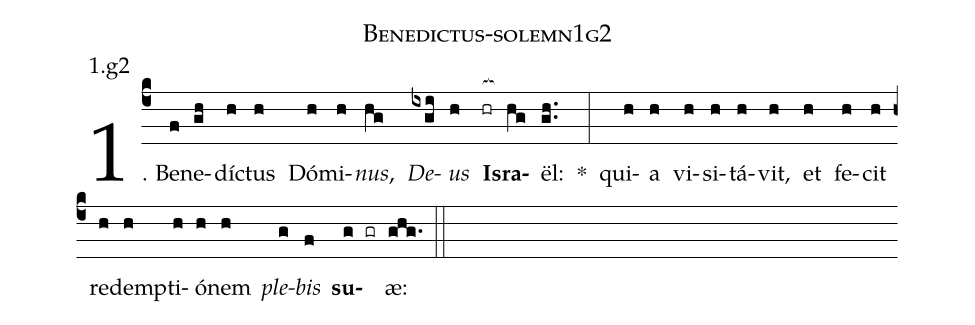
name: Benedictus-solemn1g2;
annotation: 1.g2;
%%
(c4)1. Be(f)ne(gh)díc(h)tus(h) Dó(h)mi(h)<i>nus</i>,(hg) <i>De</i>(ixgi)<i>us</i>(h) <b>Is</b>(hr[ocb:1{])<b>ra</b>(hg[ocb:0}])ël:(gh..) *(:) qui(h)a(h) vi(h)si(h)tá(h)vit,(h) et(h) fe(h)cit(h) red(h)emp(h)ti(h)ó(h)nem(h) <i>ple</i>(g)<i>bis</i>(f) <b>su</b>(g gr)æ:(ghg.) (::)
